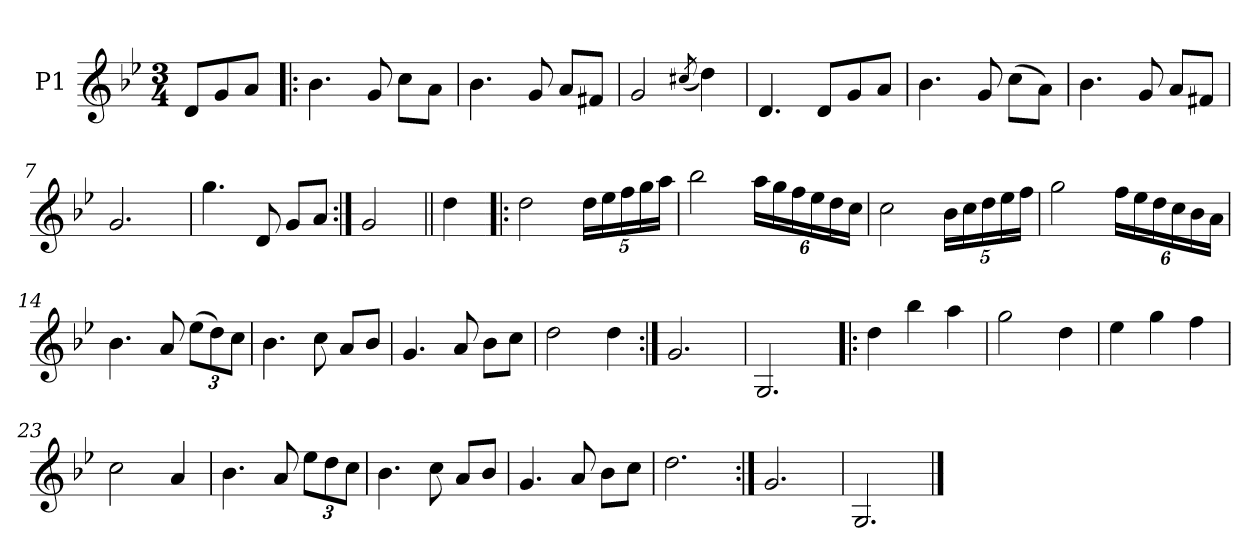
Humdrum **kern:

**kern
*part1
*staff1
*I"P1
*clefG2
*k[b-e-]
*g:
*M3/4
=
8dL
8g
8aJ
=1!|:
4.b-
8g
8ccL
8aJ
=2
4.b-
8g
8aL
8f#XJ
=3
2g
(8qcc#X/
4dd)
=4
4.d
8dL
8g
8aJ
=5
4.b-
8g
(8ccL
8aJ)
=6
4.b-
8g
8aL
8f#XJ
=7
2.g
=8
4.gg
8d
8gL
8aJ
=:|!
2g
=9||
4dd
=10!|:
2dd
20ddLL
20ee-
20ff
20gg
20aaJJ
=11
2bb-
24aaLL
24gg
24ff
24ee-
24dd
24ccJJ
=12
2cc
20b-LL
20cc
20dd
20ee-
20ffJJ
=13
2gg
24ffLL
24ee-
24dd
24cc
24b-
24aJJ
=14
4.b-
8a
(12ee-L
12dd)
12ccJ
=15
4.b-
8cc
8aL
8b-J
=16
4.g
8a
8b-L
8ccJ
=17
2dd
4dd
=18:|!
2.g
=19
2.G
=20!|:
4dd
4bb-
4aa
=21
2gg
4dd
=22
4ee-
4gg
4ff
=23
2cc
4a
=24
4.b-
8a
12ee-L
12dd
12ccJ
=25
4.b-
8cc
8aL
8b-J
=26
4.g
8a
8b-L
8ccJ
=27
2.dd
=28:|!
2.g
=29
2.G
==
*-
